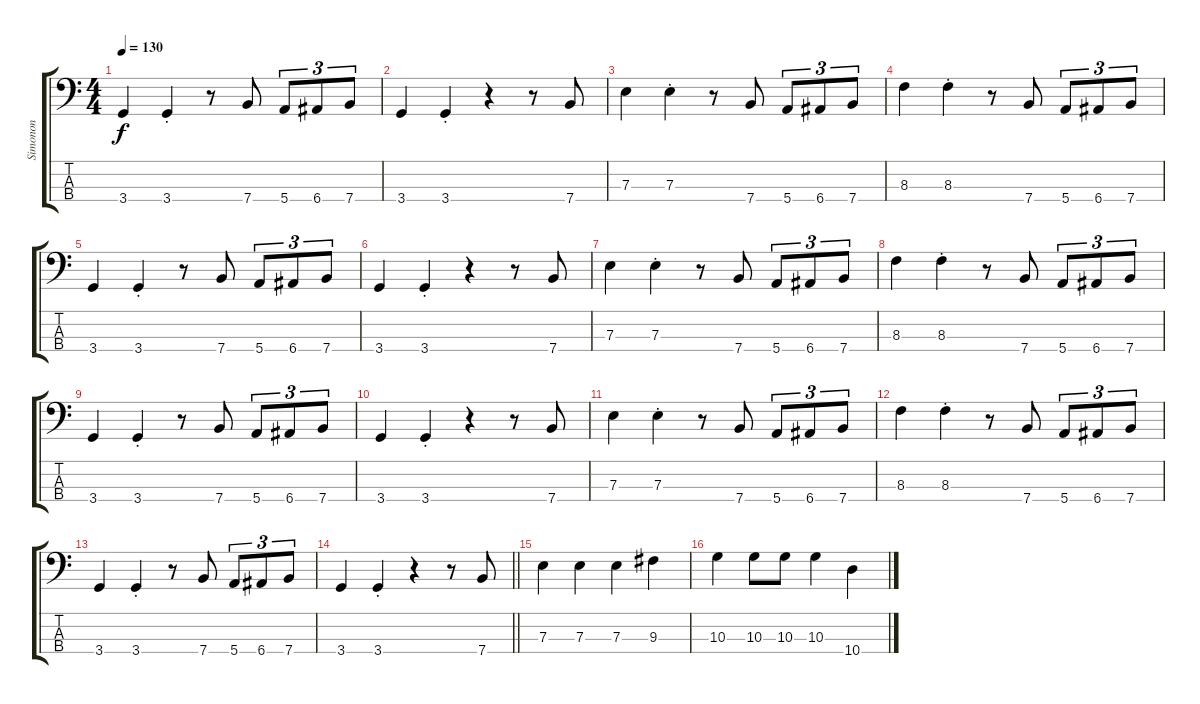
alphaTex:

\track ("Simonon" "Simonon") {instrument electricbassfinger}
\staff {score tabs}
\tuning (G2 D2 A1 E1) {hide}
\ts (4 4)
\tempo 130
\clef f4
\ks c
3.4.4{dy f} 3.4{st}.4 r.8 7.4.8 5.4.8{tu (3 2)} 6.4.8{tu (3 2)} 7.4.8{tu (3 2)} |
3.4.4 3.4{st}.4 r.4 r.8 7.4.8 |
7.3.4 7.3{st}.4 r.8 7.4.8 5.4.8{tu (3 2)} 6.4.8{tu (3 2)} 7.4.8{tu (3 2)} |
8.3.4 8.3{st}.4 r.8 7.4.8 5.4.8{tu (3 2)} 6.4.8{tu (3 2)} 7.4.8{tu (3 2)} |
3.4.4 3.4{st}.4 r.8 7.4.8 5.4.8{tu (3 2)} 6.4.8{tu (3 2)} 7.4.8{tu (3 2)} |
3.4.4 3.4{st}.4 r.4 r.8 7.4.8 |
7.3.4 7.3{st}.4 r.8 7.4.8 5.4.8{tu (3 2)} 6.4.8{tu (3 2)} 7.4.8{tu (3 2)} |
8.3.4 8.3{st}.4 r.8 7.4.8 5.4.8{tu (3 2)} 6.4.8{tu (3 2)} 7.4.8{tu (3 2)} |
3.4.4 3.4{st}.4 r.8 7.4.8 5.4.8{tu (3 2)} 6.4.8{tu (3 2)} 7.4.8{tu (3 2)} |
3.4.4 3.4{st}.4 r.4 r.8 7.4.8 |
7.3.4 7.3{st}.4 r.8 7.4.8 5.4.8{tu (3 2)} 6.4.8{tu (3 2)} 7.4.8{tu (3 2)} |
8.3.4 8.3{st}.4 r.8 7.4.8 5.4.8{tu (3 2)} 6.4.8{tu (3 2)} 7.4.8{tu (3 2)} |
3.4.4 3.4{st}.4 r.8 7.4.8 5.4.8{tu (3 2)} 6.4.8{tu (3 2)} 7.4.8{tu (3 2)} |
\barLineRight lightlight
3.4.4 3.4{st}.4 r.4 r.8 7.4.8 |
7.3.4 7.3.4 7.3.4 9.3.4 |
10.3.4 10.3.8 10.3.8 10.3.4 10.4.4
